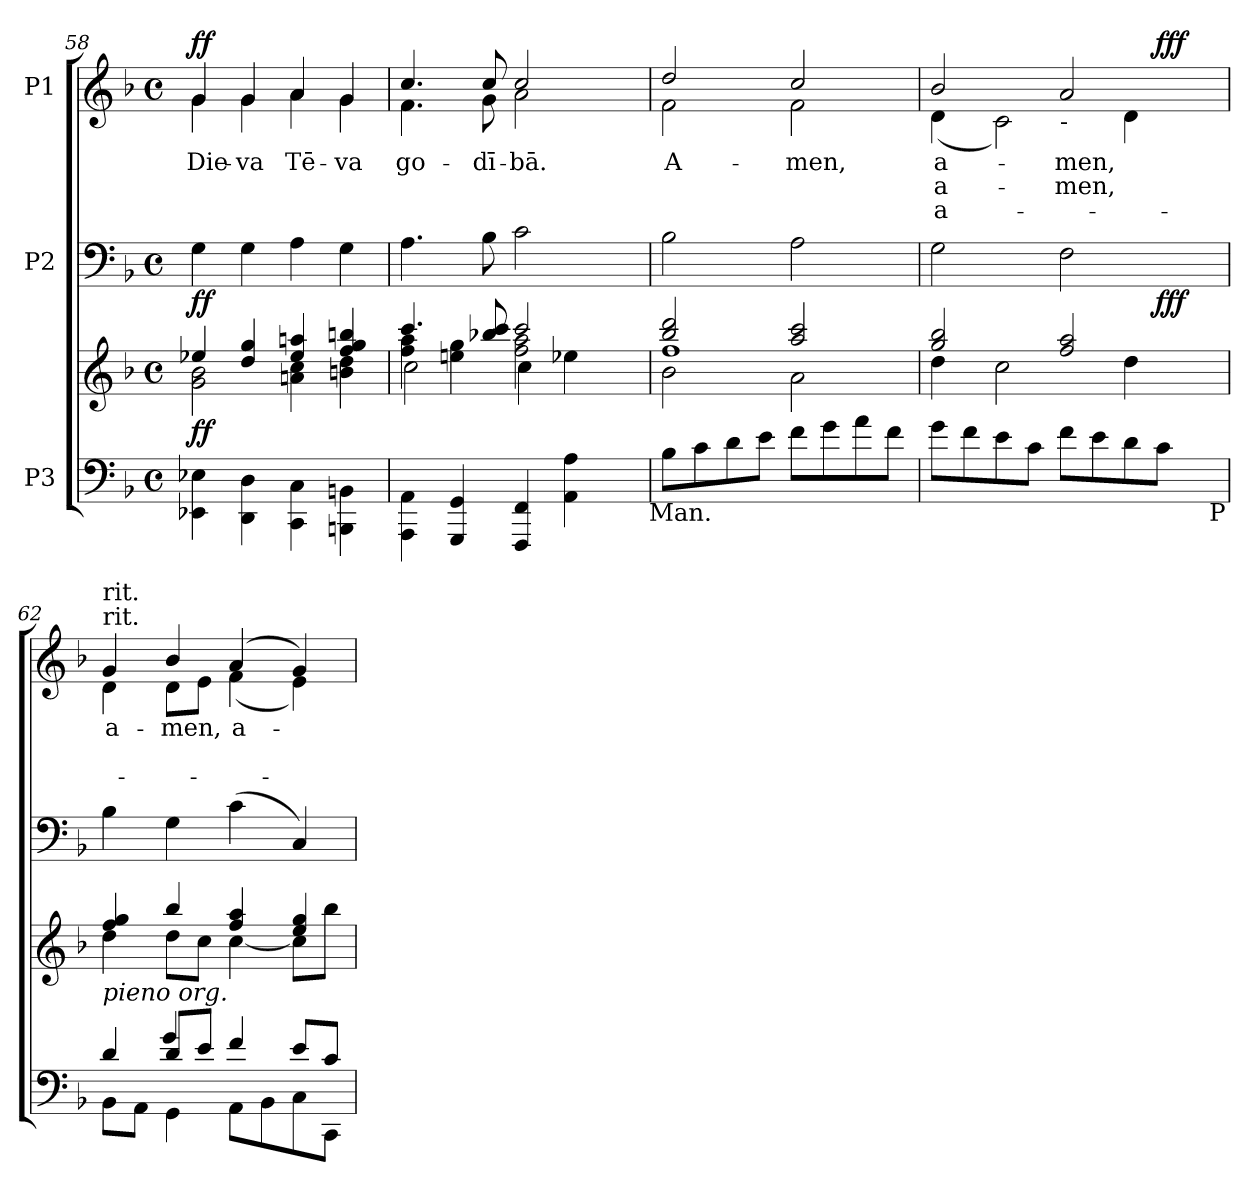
**kern	**kern	**dynam	**kern	**dynam	**kern	**text	**text	**text	**dynam
*part3	*part3	*part3	*part2	*part2	*part1	*part1	*part1	*part1	*part1
*staff4	*staff3	*staff3/4	*staff2	*staff2	*staff1	*staff1	*staff1	*staff1	*staff1
*I"P3	*	*	*I"P2	*	*I"P1	*	*	*	*
*clefF4	*clefG2	*	*clefF4	*	*clefG2	*	*	*	*
*k[b-]	*k[b-]	*	*k[b-]	*	*k[b-]	*	*	*	*
*F:	*F:	*	*F:	*	*F:	*	*	*	*
*M4/4	*M4/4	*	*M4/4	*	*M4/4	*	*	*	*
*met(c)	*met(c)	*	*met(c)	*	*met(c)	*	*	*	*
=58	=58	=58	=58	=58	=58	=58	=58	=58	=58
*	*^	*	*	*	*	*	*	*	*
!	!	!	!	!	!	!	!LO:LY:b:color=#000000	!	!	!
*	*	*	*	*	*	*^	*	*	*	*
4EE-Xi\ 4E-Xi	4ee-Xi/	2gi\ 2b-i	ff	4Gi\	ff	4gi/	4gi\	Die-	.	.	ff
!	!	!	!	!	!	!	!	!LO:LY:b:color=#000000	!	!	!
4DDi\ 4Di	4ddi/ 4ggi	.	.	4Gi\	.	4gi/	4gi\	-va	.	.	.
!	!	!	!	!	!	!	!	!LO:LY:b:color=#000000	!	!	!
4CCi\ 4Ci	4ee-i/ 4aani	4ani\ 4cci	.	4Ai\	.	4ai/	4ai\	Tē-	.	.	.
!	!	!	!	!	!	!	!	!LO:LY:b:color=#000000	!	!	!
4BBBni\ 4BBni	4ffi/ 4ggi 4bbni	4bni\ 4ddi	.	4Gi\	.	4gi/	4gi\	-va	.	.	.
=59	=59	=59	=59	=59	=59	=59	=59	=59	=59	=59	=59
*	*	*^	*	*	*	*	*	*	*	*	*
!	!	!	!	!	!	!	!	!	!LO:LY:b:color=#000000	!	!	!
*^	*	*	*	*	*	*	*	*	*	*	*	*
4AAAi\ 4AAi	2ryy	4.ccci/	4ffi\ 4aai	2cci\	.	4.Ai\	.	4.cci/	4.fi\	go-	.	.	.
4GGGi/ 4GGi	.	.	4eeni\ 4ggi	.	.	.	.	.	.	.	.	.	.
!	!	!	!	!	!	!	!	!	!	!LO:LY:b:color=#000000	!	!	!
.	.	8bb-Xi/ 8ccci	.	.	.	8B-i\	.	8cci/	8gi\	-dī-	.	.	.
!	!	!	!	!	!	!	!	!	!	!LO:LY:b:color=#000000	!	!	!
4FFFi/ 4FFi	4ryy	2ccci/	2ffi\ 2aai	4cci\	.	2ci\	.	2cci/	2ai\	-bā.	.	.	.
4AAi\ 4Ai	8ryy	.	.	4ee-Xi\	.	.	.	.	.	.	.	.	.
.	16ryy	.	.	.	.	.	.	.	.	.	.	.	.
.	32ryy	.	.	.	.	.	.	.	.	.	.	.	.
.	64ryy	.	.	.	.	.	.	.	.	.	.	.	.
.	128...ryy	.	.	.	.	.	.	.	.	.	.	.	.
!	!LO:TX:b:t=Man.	!	!	!	!	!	!	!	!	!	!	!	!
.	1024ryy	.	.	.	.	.	.	.	.	.	.	.	.
*v	*v	*	*	*	*	*	*	*	*	*	*	*	*
=60	=60	=60	=60	=60	=60	=60	=60	=60	=60	=60	=60	=60
*^	*	*	*	*	*	*	*	*	*	*	*	*
!	!	!	!	!	!	!	!	!	!	!LO:LY:b:color=#000000	!	!	!
*v	*v	*	*	*	*	*	*	*	*	*	*	*	*
8B-i\L	2bb-i/ 2dddi	1ffi	2b-i\	.	2B-i\	.	2ddi/	2fi\	A-	.	.	.
8ci\	.	.	.	.	.	.	.	.	.	.	.	.
8di\	.	.	.	.	.	.	.	.	.	.	.	.
8ei\J	.	.	.	.	.	.	.	.	.	.	.	.
!	!	!	!	!	!	!	!	!	!LO:LY:b:color=#000000	!	!	!
8fi\L	2aai/ 2ccci	.	2ai\	.	2Ai\	.	2cci/	2fi\	-men,	.	.	.
8gi\	.	.	.	.	.	.	.	.	.	.	.	.
8ai\	.	.	.	.	.	.	.	.	.	.	.	.
8fi\J	.	.	.	.	.	.	.	.	.	.	.	.
*	*	*v	*v	*	*	*	*v	*v	*	*	*	*
!!LO:LB:g=z
=61	=61	=61	=61	=61	=61	=61	=61	=61	=61	=61
!	!	!	!	!	!	!	!LO:LY:a:color=#000000	!LO:LY:b:color=#000000	!LO:LY:b:color=#000000	!
*^	*	*	*	*^	*	*^	*	*	*	*
*	*	*	*	*	*	*	*	*	*^	*	*	*	*
8gi\L	2ryy	2ggi/ 2bb-i	4ddi\	.	2Gi\	2..ryy	.	2b-i/	(4di\	2..ryy	a-	a-	a-	.
8fi\	.	.	.	.	.	.	.	.	.	.	.	.	.	.
8ei\	.	.	2cci\	.	.	.	.	.	2ci\)	.	.	.	.	.
8ci\J	.	.	.	.	.	.	.	.	.	.	.	.	.	.
!	!	!	!	!	!	!	!	!LO:TX:b:t=-	!	!	!	!	!	!
!	!	!	!	!	!	!	!	!	!	!	!LO:LY:a:color=#000000	!LO:LY:b:color=#000000	!	!
8fi\L	4ryy	2ffi/ 2aai	.	.	2Fi\	.	.	2ai/	.	.	-men,	-men,	.	.
8ei\	.	.	.	.	.	.	.	.	.	.	.	.	.	.
8di\	8ryy	.	4ddi\	.	.	.	.	.	4di\	.	.	.	.	.
8ci\J	16ryy	.	.	.	.	8ryy	fff	.	.	8ryy	.	.	.	fff
.	32ryy	.	.	.	.	.	.	.	.	.	.	.	.	.
.	64ryy	.	.	.	.	.	.	.	.	.	.	.	.	.
.	128...ryy	.	.	.	.	.	.	.	.	.	.	.	.	.
!	!LO:TX:b:t=P	!	!	!	!	!	!	!	!	!	!	!	!	!
.	1024ryy	.	.	.	.	.	.	.	.	.	.	.	.	.
*	*	*	*	*	*v	*v	*	*	*	*	*	*	*	*
*	*	*	*	*	*	*	*v	*v	*v	*	*	*	*
=62	=62	=62	=62	=62	=62	=62	=62	=62	=62	=62	=62
*	*^	*	*	*	*	*	*	*	*	*	*
*	*	*	*	*	*	*^	*	*^	*	*	*	*
*	*	*	*	*	*	*	*	*	*	*^	*	*	*	*
!	!	!	!	!	!	!	!	!	!LO:TX:t=rit.	!	!	!	!	!	!
!	!	!	!	!	!	!	!	!	!LO:TX:t=rit.	!	!	!	!	!	!
!	!	!	!LO:TX:b:i:t=pieno org.	!	!	!	!	!	!	!	!	!	!	!	!
!	!	!	!	!	!	!	!	!	!	!	!	!LO:LY:b:color=#000000	!	!	!
*	*	*	*	*	*	*v	*v	*	*	*	*	*	*	*	*
*	*	*	*	*	*	*	*	*	*v	*v	*	*	*	*
4di/	8BB-i\L	4ryy	4ffi/ 4ggi	4ddi\	.	4B-i\	.	4gi/	4di\	a-	.	.	.
.	8AAi\J	.	.	.	.	.	.	.	.	.	.	.	.
*X8ba	*	*	*	*	*	*	*	*	*	*	*	*	*
!	!	!	!	!	!	!	!	!	!	!LO:LY:b:color=#000000	!	!	!
8di/L	4GGi\	4gi/	4bb-i/	8ddi\L	.	4Gi\	.	4b-i/	8di\L	-men,	.	.	.
8ei/J	.	.	.	8cci\J	.	.	.	.	8ei\J	.	.	.	.
!	!	!	!	!	!	!	!	!	!	!LO:LY:b:color=#000000	!	!	!
4fi/	8AAi\L	2ryy	4ffi/ 4aai	[4cci\	.	(4ci\	.	(4ai/	(4fi\	a-	.	.	.
.	8BB-i\	.	.	.	.	.	.	.	.	.	.	.	.
8ei/L	8Ci\	.	4eei/ 4ggi	8cci\L]	.	4Ci/)	.	4gi/)	4ei\)	.	.	.	.
*	*	*	*8ba	*	*	*	*	*	*	*	*	*	*
8ci/J	8CCi\J	.	.	8b-i\J	.	.	.	.	.	.	.	.	.
*v	*v	*v	*	*	*	*	*	*v	*v	*	*	*	*
*	*v	*v	*	*	*	*	*	*	*	*
=	=	=	=	=	=	=	=	=	=
*-	*-	*-	*-	*-	*-	*-	*-	*-	*-
